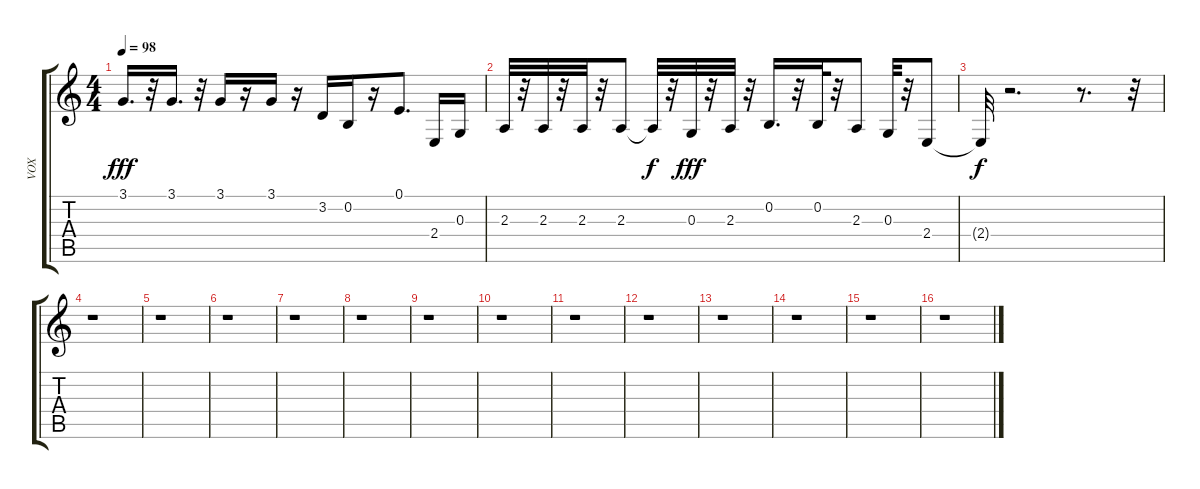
\track ("VOX" "VOX") {instrument pad3polysynth}
\staff {score tabs}
\tuning (E4 B3 G3 D3 A2 E2) {hide}
\ts (4 4)
\tempo 98
\clef g2
\ks c
3.1.16{d dy fff} r.32 3.1.16{d} r.32 3.1.16 r.16 3.1.16 r.16 3.2.16 0.2.16 r.16 0.1.8{d} 2.4.16 0.3.16 |
2.3.32 r.32 2.3.32 r.32 2.3.32 r.32 2.3.8 2.3{t}.32{dy f} r.32 0.3.32{dy fff} r.32 2.3.32 r.32 0.2.16{d} r.32 0.2.32 r.32 2.3.8 0.3.32 r.32 2.4.8 |
2.4{t}.32{dy f} r.2{d} r.8{d} r.32 |
r.1 |
r.1 |
r.1 |
r.1 |
r.1 |
r.1 |
r.1 |
r.1 |
r.1 |
r.1 |
r.1 |
r.1 |
r.1
